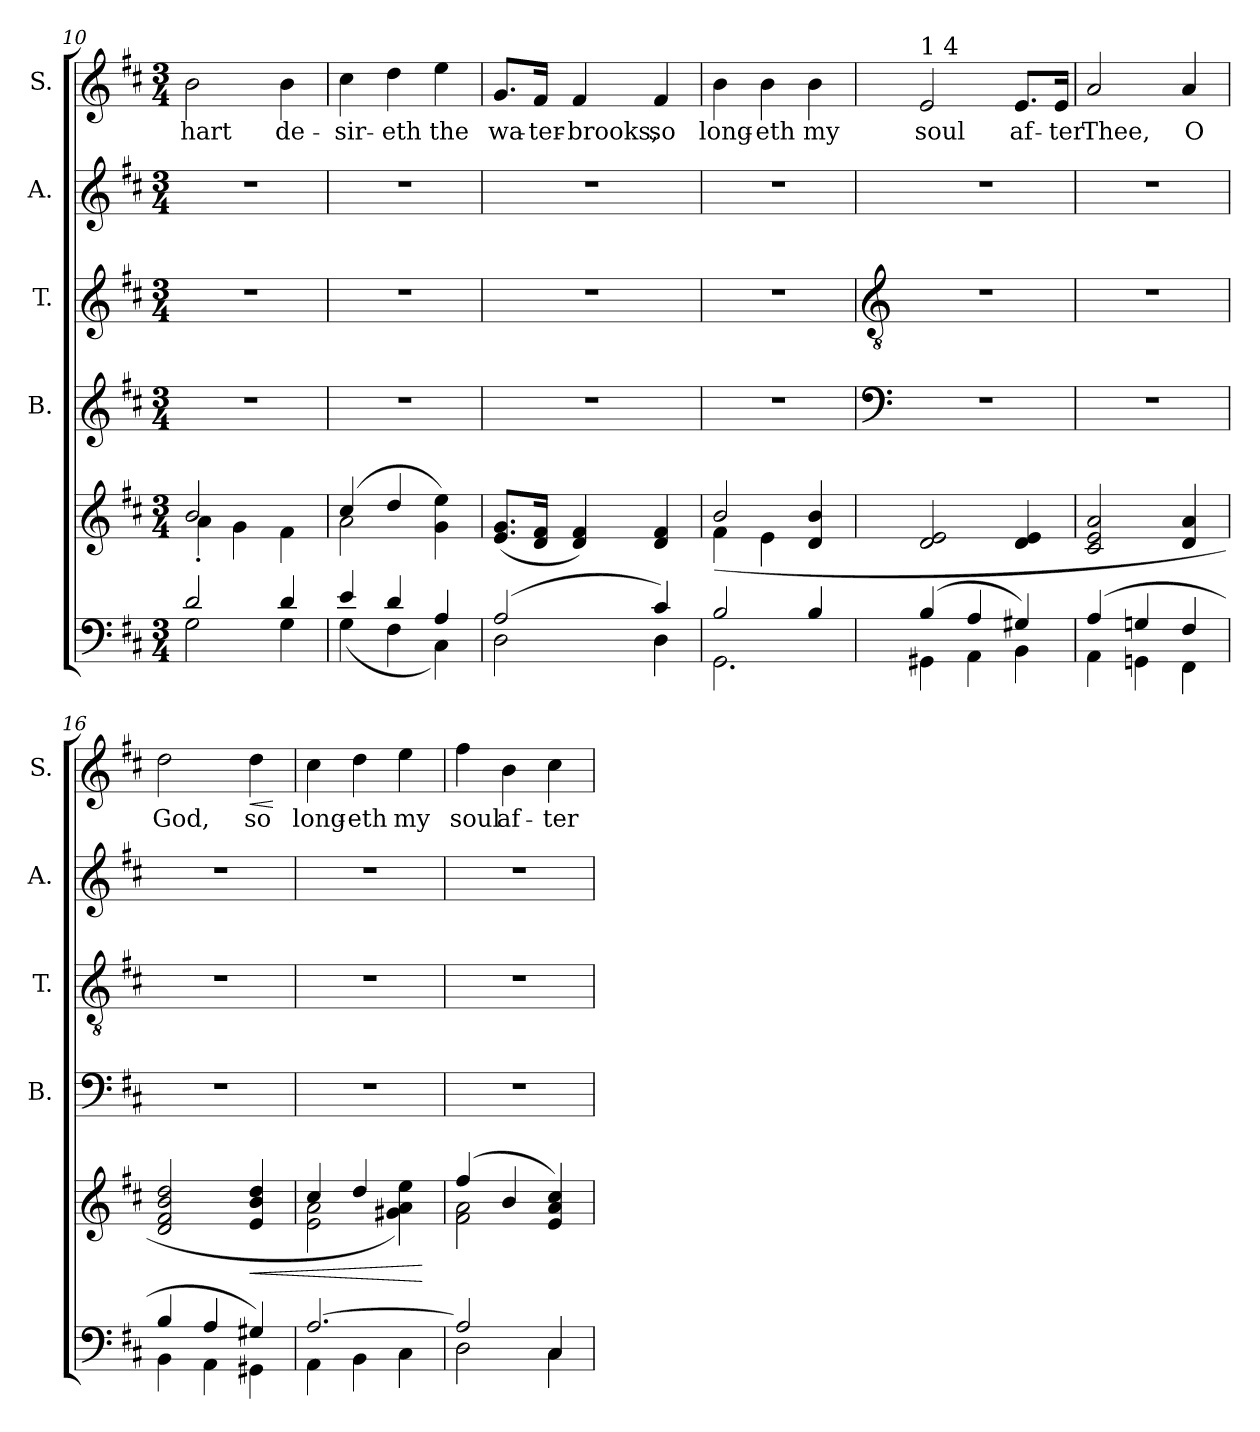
**kern	**kern	**dynam	**kern	**kern	**kern	**kern	**text	**dynam
*part6	*part5	*part5	*part4	*part3	*part2	*part1	*part1	*part1
*staff6	*staff5	*staff5	*staff4	*staff3	*staff2	*staff1	*staff1	*staff1
*	*	*	*I"B.	*I"T.	*I"A.	*I"S.	*	*
*	*	*	*I'B.	*I'T.	*I'A.	*I'S.	*	*
*clefF4	*clefG2	*	*clefG2	*clefG2	*clefG2	*clefG2	*	*
*k[f#c#]	*k[f#c#]	*	*k[f#c#]	*k[f#c#]	*k[f#c#]	*k[f#c#]	*	*
*D:	*D:	*	*D:	*D:	*D:	*D:	*	*
*M3/4	*M3/4	*	*M3/4	*M3/4	*M3/4	*M3/4	*	*
=10	=10	=10	=10	=10	=10	=10	=10	=10
*^	*^	*	*	*	*	*	*	*
!	!	!	!	!	!	!	!	!	!LO:LY:b	!
2d/	2G\	2b/	4a'<\	.	2.r	2.r	2.r	2b\	hart	.
.	.	.	4g\	.	.	.	.	.	.	.
!	!	!	!	!	!	!	!	!	!LO:LY:b	!
4d/	4G\	4ryy	4f#\	.	.	.	.	4b\	de-	.
=11	=11	=11	=11	=11	=11	=11	=11	=11	=11	=11
!	!	!	!	!	!	!	!	!	!LO:LY:b	!
4e/	(<4G\	(4cc#/	2a\	.	2.r	2.r	2.r	4cc#\	-sir-	.
!	!	!	!	!	!	!	!	!	!LO:LY:b	!
4d/	4F#\	4dd/	.	.	.	.	.	4dd\	-eth	.
!	!	!	!	!	!	!	!	!	!LO:LY:b	!
4A/	4C#\)	4ryy	4g\ 4ee\)	.	.	.	.	4ee\	the	.
=12	=12	=12	=12	=12	=12	=12	=12	=12	=12	=12
!	!	!	!	!	!	!	!	!	!LO:LY:b	!
*	*	*v	*v	*	*	*	*	*	*	*
(2A/	2D\	(<8.e/ 8.g/L	.	2.r	2.r	2.r	8.g/L	wa-	.
!	!	!	!	!	!	!	!	!LO:LY:b	!
.	.	16d/ 16f#/Jk	.	.	.	.	16f#/Jk	-ter-	.
!	!	!	!	!	!	!	!	!LO:LY:b	!
.	.	4d/ 4f#/)	.	.	.	.	4f#/	-brooks,	.
!	!	!	!	!	!	!	!	!LO:LY:b	!
4c#/)	4D\	4d/ 4f#/	.	.	.	.	4f#/	so	.
=13	=13	=13	=13	=13	=13	=13	=13	=13	=13
*	*	*^	*	*	*	*	*	*	*
!	!	!	!	!	!	!	!	!	!LO:LY:b	!
2B/	2.GG\	2b/	(<4f#\	.	2.r	2.r	2.r	4b\	long-	.
!	!	!	!	!	!	!	!	!	!LO:LY:b	!
.	.	.	4e\	.	.	.	.	4b\	-eth	.
!	!	!	!	!	!	!	!	!	!LO:LY:b	!
4B/	.	(4d/ 4b/	4ryy	.	.	.	.	4b\	my	.
*	*	*v	*v	*	*	*	*	*	*	*
!!LO:LB:g=z
=14	=14	=14	=14	=14	=14	=14	=14	=14	=14
*	*	*	*	*clefF4	*clefGv2	*	*	*	*
*	*	*^	*	*	*	*	*	*	*
!	!	!	!	!	!	!	!	!LO:TX:a:t=1 4	!	!
!	!	!	!	!	!LO:N:vis=1	!LO:N:vis=1	!LO:N:vis=1	!	!LO:LY:b	!
*	*	*v	*v	*	*	*	*	*	*	*
(4B/	4GG#X\	2d/ 2e/	.	2.r	2.r	2.r	2e/	soul	.
4A/	4AA\	.	.	.	.	.	.	.	.
!	!	!	!	!	!	!	!	!LO:LY:b	!
4G#X/)	4BB\	4d/ 4e/	.	.	.	.	8.e/L	af-	.
!	!	!	!	!	!	!	!	!LO:LY:b	!
.	.	.	.	.	.	.	16e/Jk	-ter	.
=15	=15	=15	=15	=15	=15	=15	=15	=15	=15
!	!	!	!	!LO:N:vis=1	!LO:N:vis=1	!LO:N:vis=1	!	!LO:LY:b	!
(4A/	4AA\	2c#/ 2e/ 2a/	.	2.r	2.r	2.r	2a/	Thee,	.
4Gn/	4GGn\	.	.	.	.	.	.	.	.
!	!	!	!	!	!	!	!	!LO:LY:b	!
4F#/	4FF#\	4d/ 4a/	.	.	.	.	4a/	O	.
=16	=16	=16	=16	=16	=16	=16	=16	=16	=16
!	!	!	!	!LO:N:vis=1	!LO:N:vis=1	!LO:N:vis=1	!	!LO:LY:b	!
4B/	4BB\	2d/ 2f#/ 2b/ 2dd/	.	2.r	2.r	2.r	2dd\	God,	.
4A/	4AA\	.	.	.	.	.	.	.	.
!	!	!	!LO:HP:b	!	!	!	!	!LO:LY:b	!LO:HP:b
4G#X/)	4GG#X\	4e/ 4b/ 4dd/	<	.	.	.	4dd\	so	<
*v	*v	*	*	*	*	*	*	*	*
.	.	.	.	.	.	.	.	[
=17	=17	=17	=17	=17	=17	=17	=17	=17
*^	*^	*	*	*	*	*	*	*
!	!	!	!	!	!LO:N:vis=1	!LO:N:vis=1	!LO:N:vis=1	!	!LO:LY:b	!
[>2.A/	4AA\	4cc#/	2e\ 2a\	.	2.r	2.r	2.r	4cc#\	long-	.
!	!	!	!	!	!	!	!	!	!LO:LY:b	!
.	4BB\	4dd/	.	.	.	.	.	4dd\	-eth	.
!	!	!	!	!	!	!	!	!	!LO:LY:b	!
.	4C#\	4ryy	4g#X\ 4a\ 4ee\)	.	.	.	.	4ee\	my	.
*v	*v	*	*	*	*	*	*	*	*	*
*	*v	*v	*	*	*	*	*	*	*
.	.	[	.	.	.	.	.	.
=18	=18	=18	=18	=18	=18	=18	=18	=18
*^	*^	*	*	*	*	*	*	*
!	!	!	!	!	!LO:N:vis=1	!LO:N:vis=1	!LO:N:vis=1	!	!LO:LY:b	!
2A/]	2D\	(4ff#/	2f#\ 2a\	.	2.r	2.r	2.r	4ff#\	soul	.
!	!	!	!	!	!	!	!	!	!LO:LY:b	!
.	.	4b/	.	.	.	.	.	4b\	af-	.
!	!	!	!	!	!	!	!	!	!LO:LY:b	!
4C#/	4C#\	4e/ 4a/ 4cc#/)	4ryy	.	.	.	.	4cc#\	-ter	.
*v	*v	*	*	*	*	*	*	*	*	*
*	*v	*v	*	*	*	*	*	*	*
=	=	=	=	=	=	=	=	=
*-	*-	*-	*-	*-	*-	*-	*-	*-
